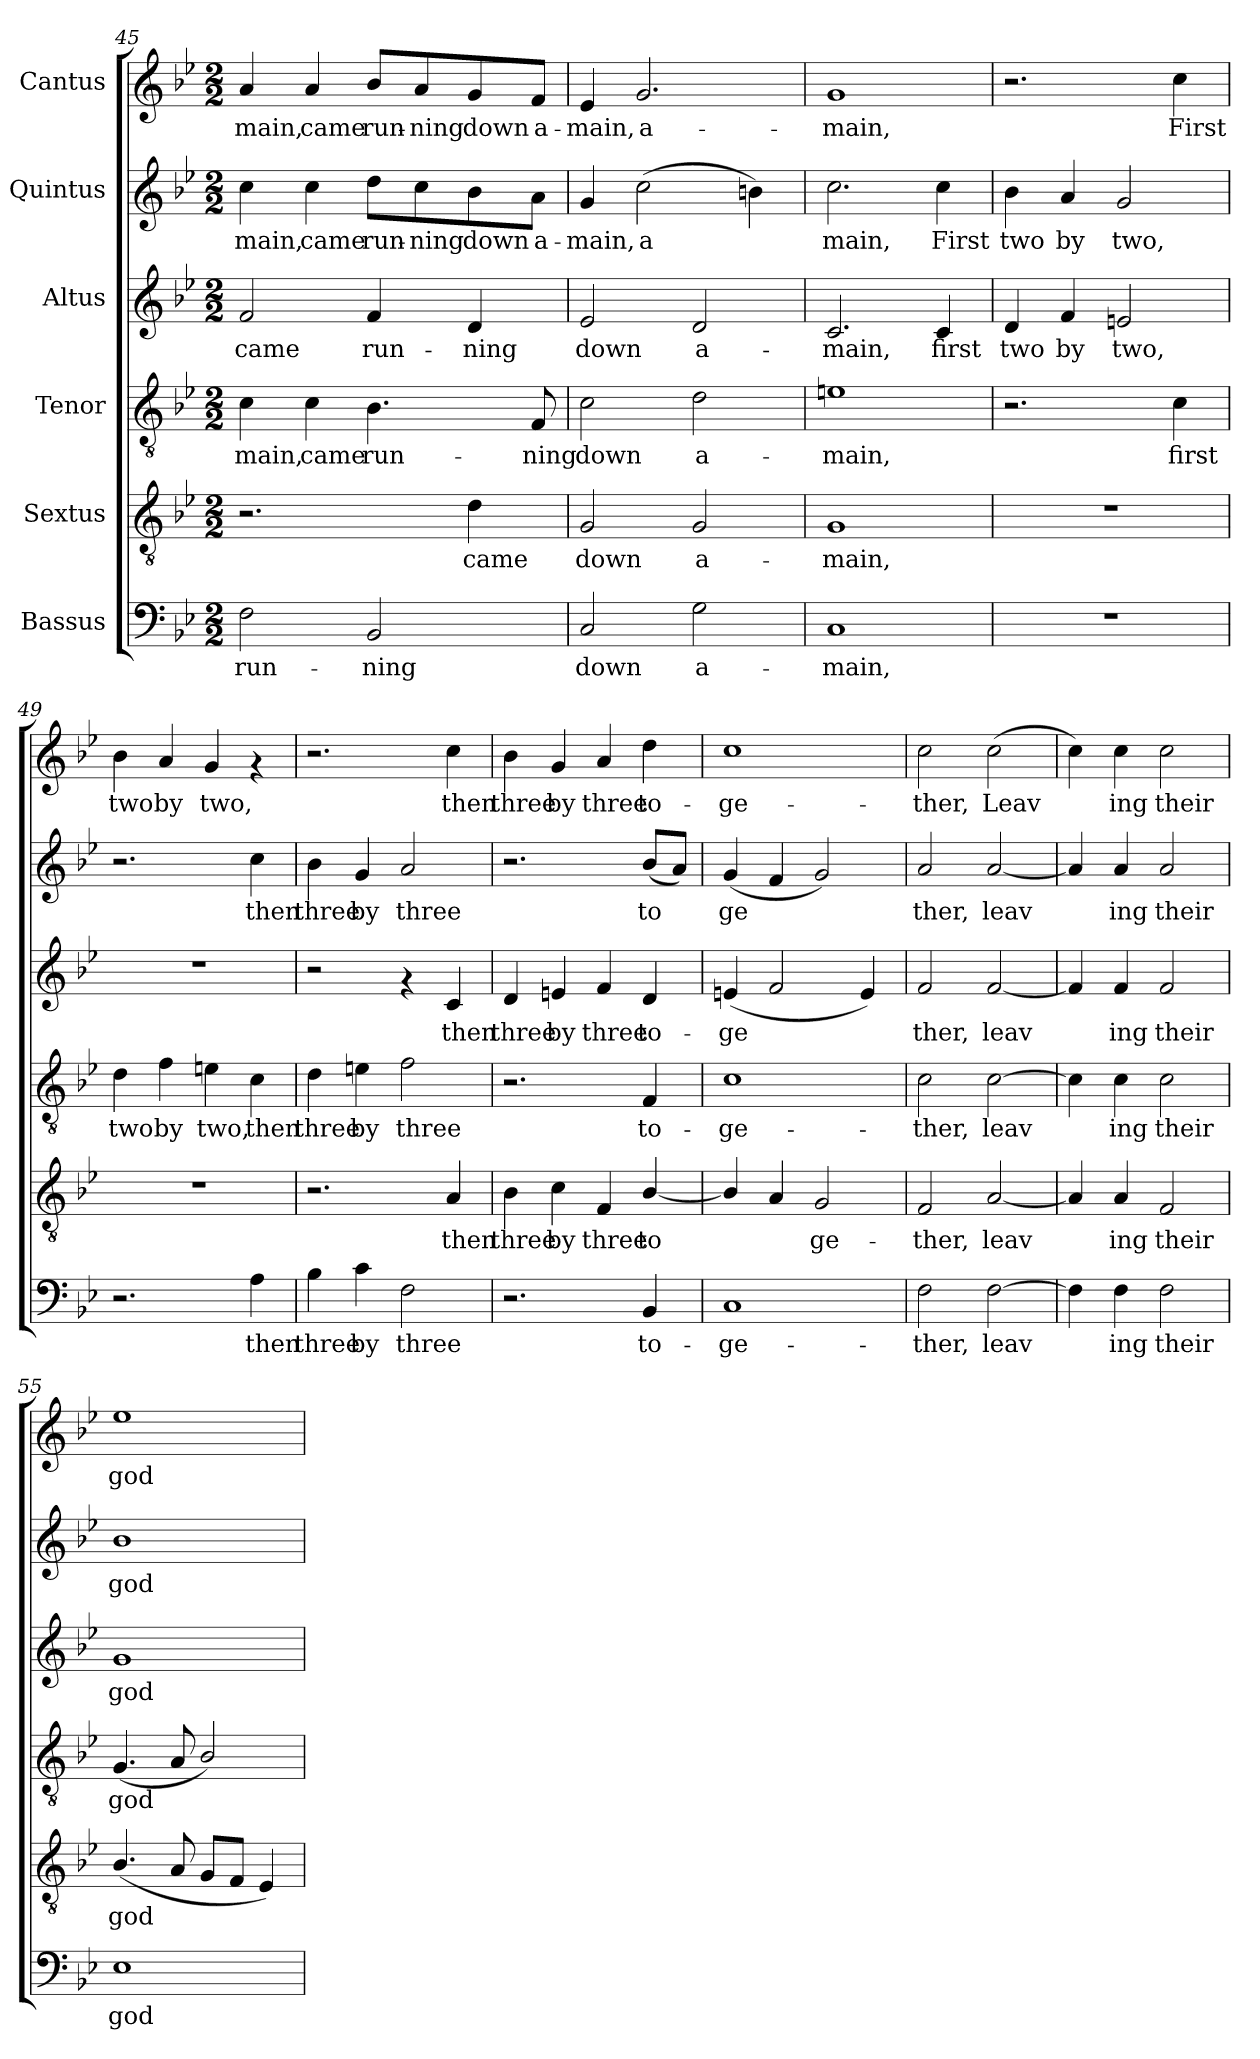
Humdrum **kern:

**kern	**text	**kern	**text	**kern	**text	**kern	**text	**kern	**text	**kern	**text
*part6	*part6	*part5	*part5	*part4	*part4	*part3	*part3	*part2	*part2	*part1	*part1
*staff6	*staff6	*staff5	*staff5	*staff4	*staff4	*staff3	*staff3	*staff2	*staff2	*staff1	*staff1
*I"Bassus	*	*I"Sextus	*	*I"Tenor	*	*I"Altus	*	*I"Quintus	*	*I"Cantus	*
*clefF4	*	*clefGv2	*	*clefGv2	*	*clefG2	*	*clefG2	*	*clefG2	*
*k[b-e-]	*	*k[b-e-]	*	*k[b-e-]	*	*k[b-e-]	*	*k[b-e-]	*	*k[b-e-]	*
*B-:	*	*B-:	*	*B-:	*	*B-:	*	*B-:	*	*B-:	*
*M2/2	*	*M2/2	*	*M2/2	*	*M2/2	*	*M2/2	*	*M2/2	*
=45	=45	=45	=45	=45	=45	=45	=45	=45	=45	=45	=45
!	!LO:LY:b:cj	!	!	!	!LO:LY:b:cj	!	!LO:LY:b:cj	!	!LO:LY:b:cj	!	!LO:LY:b:cj
2F\	run-	2.r	.	4c\	-main,	2f/	came	4cc\	-main,	4a/	-main,
!	!	!	!	!	!LO:LY:b:cj	!	!	!	!LO:LY:b:cj	!	!LO:LY:b:cj
.	.	.	.	4c\	came	.	.	4cc\	came	4a/	came
!	!LO:LY:b:cj	!	!	!	!LO:LY:b:cj	!	!LO:LY:b:cj	!	!LO:LY:b:cj	!	!LO:LY:b:cj
2BB-/	-ning	.	.	4.B-\	run-	4f/	run-	8dd\L	run-	8b-/L	run-
!	!	!	!	!	!	!	!	!	!LO:LY:b:cj	!	!LO:LY:b:cj
.	.	.	.	.	.	.	.	8cc\	-ning	8a/	-ning
!	!	!	!LO:LY:b:cj	!	!	!	!LO:LY:b:cj	!	!LO:LY:b:cj	!	!LO:LY:b:cj
.	.	4d\	came	.	.	4d/	-ning	8b-\	down	8g/	down
!	!	!	!	!	!LO:LY:b:cj	!	!	!	!LO:LY:b:cj	!	!LO:LY:b:cj
.	.	.	.	8F/	-ning	.	.	8a\J	a-	8f/J	a-
!!LO:LB:g=z
=46	=46	=46	=46	=46	=46	=46	=46	=46	=46	=46	=46
!	!LO:LY:b:cj	!	!LO:LY:b:cj	!	!LO:LY:b:cj	!	!LO:LY:b:cj	!	!LO:LY:b:cj	!	!LO:LY:b:cj
2C/	down	2G/	down	2c\	down	2e-/	down	4g/	-main,	4e-/	-main,
!	!	!	!	!	!	!	!	!	!LO:LY:b:cj	!	!LO:LY:b:cj
.	.	.	.	.	.	.	.	(>2cc\	a-	2.g/	a-
!	!LO:LY:b:cj	!	!LO:LY:b:cj	!	!LO:LY:b:cj	!	!LO:LY:b:cj	!	!	!	!
2G\	a-	2G/	a-	2d\	a-	2d/	a-	.	.	.	.
!	!	!	!	!	!	!	!	!	!LO:LY:b:cj	!	!
.	.	.	.	.	.	.	.	4bn\)	--	.	.
=47	=47	=47	=47	=47	=47	=47	=47	=47	=47	=47	=47
!	!LO:LY:b:cj	!	!LO:LY:b:cj	!	!LO:LY:b:cj	!	!LO:LY:b:cj	!	!LO:LY:b:cj	!	!LO:LY:b:cj
1C	-main,	1G	-main,	1en	-main,	2.c/	-main,	2.cc\	-main,	1g	-main,
!	!	!	!	!	!	!	!LO:LY:b:cj	!	!LO:LY:b:cj	!	!
.	.	.	.	.	.	4c/	first	4cc\	First	.	.
=48	=48	=48	=48	=48	=48	=48	=48	=48	=48	=48	=48
!	!	!	!	!	!	!	!LO:LY:b:cj	!	!LO:LY:b:cj	!	!
1r	.	1r	.	2.r	.	4d/	two	4b-\	two	2.r	.
!	!	!	!	!	!	!	!LO:LY:b:cj	!	!LO:LY:b:cj	!	!
.	.	.	.	.	.	4f/	by	4a/	by	.	.
!	!	!	!	!	!	!	!LO:LY:b:cj	!	!LO:LY:b:cj	!	!
.	.	.	.	.	.	2en/	two,	2g/	two,	.	.
!	!	!	!	!	!LO:LY:b:cj	!	!	!	!	!	!LO:LY:b:cj
.	.	.	.	4c\	first	.	.	.	.	4cc\	First
=49	=49	=49	=49	=49	=49	=49	=49	=49	=49	=49	=49
!	!	!	!	!	!LO:LY:b:cj	!	!	!	!	!	!LO:LY:b:cj
2.r	.	1r	.	4d\	two	1r	.	2.r	.	4b-\	two
!	!	!	!	!	!LO:LY:b:cj	!	!	!	!	!	!LO:LY:b:cj
.	.	.	.	4f\	by	.	.	.	.	4a/	by
!	!	!	!	!	!LO:LY:b:cj	!	!	!	!	!	!LO:LY:b:cj
.	.	.	.	4en\	two,	.	.	.	.	4g/	two,
!	!LO:LY:b:cj	!	!	!	!LO:LY:b:cj	!	!	!	!LO:LY:b:cj	!	!
4A\	then	.	.	4c\	then	.	.	4cc\	then	4rf	.
=50	=50	=50	=50	=50	=50	=50	=50	=50	=50	=50	=50
!	!LO:LY:b:cj	!	!	!	!LO:LY:b:cj	!	!	!	!LO:LY:b:cj	!	!
4B-\	three	2.r	.	4d\	three	2r	.	4b-\	three	2.r	.
!	!LO:LY:b:cj	!	!	!	!LO:LY:b:cj	!	!	!	!LO:LY:b:cj	!	!
4c\	by	.	.	4en\	by	.	.	4g/	by	.	.
!	!LO:LY:b:cj	!	!	!	!LO:LY:b:cj	!	!	!	!LO:LY:b:cj	!	!
2F\	three	.	.	2f\	three	4rf	.	2a/	three	.	.
!	!	!	!LO:LY:b:cj	!	!	!	!LO:LY:b:cj	!	!	!	!LO:LY:b:cj
.	.	4A/	then	.	.	4c/	then	.	.	4cc\	then
!!LO:PB:g=z
=51	=51	=51	=51	=51	=51	=51	=51	=51	=51	=51	=51
!	!	!	!LO:LY:b:cj	!	!	!	!LO:LY:b:cj	!	!	!	!LO:LY:b:cj
2.r	.	4B-\	three	2.r	.	4d/	three	2.r	.	4b-\	three
!	!	!	!LO:LY:b:cj	!	!	!	!LO:LY:b:cj	!	!	!	!LO:LY:b:cj
.	.	4c\	by	.	.	4en/	by	.	.	4g/	by
!	!	!	!LO:LY:b:cj	!	!	!	!LO:LY:b:cj	!	!	!	!LO:LY:b:cj
.	.	4F/	three	.	.	4f/	three	.	.	4a/	three
!	!LO:LY:b:cj	!	!LO:LY:b:cj	!	!LO:LY:b:cj	!	!LO:LY:b:cj	!	!LO:LY:b:cj	!	!LO:LY:b:cj
4BB-/	to-	[<4B-/	to-	4F/	to-	4d/	to-	(<8b-/L	to-	4dd\	to-
!	!	!	!	!	!	!	!	!	!LO:LY:b:cj	!	!
.	.	.	.	.	.	.	.	8a/J)	--	.	.
=52	=52	=52	=52	=52	=52	=52	=52	=52	=52	=52	=52
!	!LO:LY:b:cj	!	!LO:LY:b:cj	!	!LO:LY:b:cj	!	!LO:LY:b:cj	!	!LO:LY:b:cj	!	!LO:LY:b:cj
1C	-ge-	4B-/]	-	1c	-ge-	(<4en/	-ge-	(<4g/	-ge-	1cc	-ge-
!	!	!	!LO:LY:b:cj	!	!	!	!LO:LY:b:cj	!	!LO:LY:b:cj	!	!
.	.	4A/	.	.	.	2f/	--	4f/	--	.	.
!	!	!	!LO:LY:b:cj	!	!	!	!	!	!LO:LY:b:cj	!	!
.	.	2G/	ge-	.	.	.	.	2g/)	--	.	.
!	!	!	!	!	!	!	!LO:LY:b:cj	!	!	!	!
.	.	.	.	.	.	4e/)	--	.	.	.	.
=53	=53	=53	=53	=53	=53	=53	=53	=53	=53	=53	=53
!	!LO:LY:b:cj	!	!LO:LY:b:cj	!	!LO:LY:b:cj	!	!LO:LY:b:cj	!	!LO:LY:b:cj	!	!LO:LY:b:cj
2F\	-ther,	2F/	-ther,	2c\	-ther,	2f/	-ther,	2a/	-ther,	2cc\	-ther,
!	!LO:LY:b:cj	!	!LO:LY:b:cj	!	!LO:LY:b:cj	!	!LO:LY:b:cj	!	!LO:LY:b:cj	!	!LO:LY:b:cj
[>2F\	leav-	[<2A/	leav-	[>2c\	leav-	[<2f/	leav-	[<2a/	leav-	(>2cc\	Leav-
=54	=54	=54	=54	=54	=54	=54	=54	=54	=54	=54	=54
!	!LO:LY:b:cj	!	!LO:LY:b:cj	!	!LO:LY:b:cj	!	!LO:LY:b:cj	!	!LO:LY:b:cj	!	!LO:LY:b:cj
4F\]	-	4A/]	-	4c\]	-	4f/]	-	4a/]	-	4cc\)	-
!	!LO:LY:b:cj	!	!LO:LY:b:cj	!	!LO:LY:b:cj	!	!LO:LY:b:cj	!	!LO:LY:b:cj	!	!LO:LY:b:cj
4F\	ing	4A/	ing	4c\	ing	4f/	ing	4a/	ing	4cc\	ing
!	!LO:LY:b:cj	!	!LO:LY:b:cj	!	!LO:LY:b:cj	!	!LO:LY:b:cj	!	!LO:LY:b:cj	!	!LO:LY:b:cj
2F\	their	2F/	their	2c\	their	2f/	their	2a/	their	2cc\	their
=55	=55	=55	=55	=55	=55	=55	=55	=55	=55	=55	=55
!	!LO:LY:b:cj	!	!LO:LY:b:cj	!	!LO:LY:b:cj	!	!LO:LY:b:cj	!	!LO:LY:b:cj	!	!LO:LY:b:cj
1E-	god-	(<4.B-/	god-	(<4.G/	god-	1g	god-	1b-	god-	1ee-	god-
!	!	!	!LO:LY:b:cj	!	!LO:LY:b:cj	!	!	!	!	!	!
.	.	8A/	--	8A/	--	.	.	.	.	.	.
!	!	!	!LO:LY:b:cj	!	!LO:LY:b:cj	!	!	!	!	!	!
.	.	8G/L	--	2B-/)	--	.	.	.	.	.	.
!	!	!	!LO:LY:b:cj	!	!	!	!	!	!	!	!
.	.	8F/J	--	.	.	.	.	.	.	.	.
!	!	!	!LO:LY:b:cj	!	!	!	!	!	!	!	!
.	.	4E-/)	--	.	.	.	.	.	.	.	.
=	=	=	=	=	=	=	=	=	=	=	=
*-	*-	*-	*-	*-	*-	*-	*-	*-	*-	*-	*-
